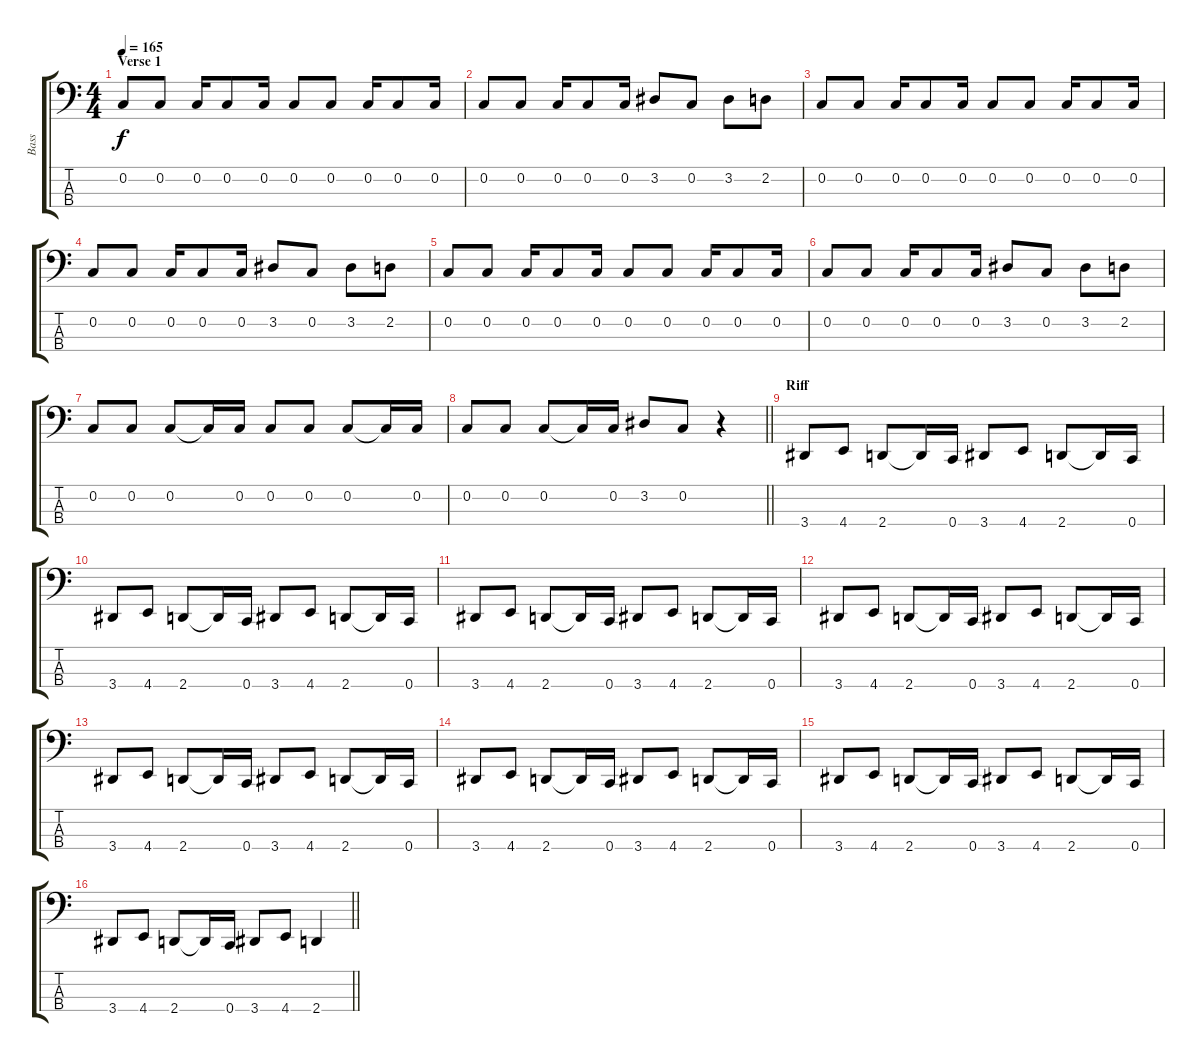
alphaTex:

\track ("Bass" "Bass") {instrument electricbassfinger}
\staff {score tabs}
\tuning (F2 C2 G1 C1) {hide}
\ts (4 4)
\section ("" "Verse 1")
\tempo 165
\clef f4
\ks c
0.2.8{dy f} 0.2.8 0.2.16 0.2.8 0.2.16 0.2.8 0.2.8 0.2.16 0.2.8 0.2.16 |
0.2.8 0.2.8 0.2.16 0.2.8 0.2.16 3.2.8 0.2.8 3.2.8 2.2.8 |
0.2.8 0.2.8 0.2.16 0.2.8 0.2.16 0.2.8 0.2.8 0.2.16 0.2.8 0.2.16 |
0.2.8 0.2.8 0.2.16 0.2.8 0.2.16 3.2.8 0.2.8 3.2.8 2.2.8 |
0.2.8 0.2.8 0.2.16 0.2.8 0.2.16 0.2.8 0.2.8 0.2.16 0.2.8 0.2.16 |
0.2.8 0.2.8 0.2.16 0.2.8 0.2.16 3.2.8 0.2.8 3.2.8 2.2.8 |
0.2.8 0.2.8 0.2.8 0.2{t}.16 0.2.16 0.2.8 0.2.8 0.2.8 0.2{t}.16 0.2.16 |
\barLineRight lightlight
0.2.8 0.2.8 0.2.8 0.2{t}.16 0.2.16 3.2.8 0.2.8 r.4 |
\section ("" "Riff")
3.4.8 4.4.8 2.4.8 2.4{t}.16 0.4.16 3.4.8 4.4.8 2.4.8 2.4{t}.16 0.4.16 |
3.4.8 4.4.8 2.4.8 2.4{t}.16 0.4.16 3.4.8 4.4.8 2.4.8 2.4{t}.16 0.4.16 |
3.4.8 4.4.8 2.4.8 2.4{t}.16 0.4.16 3.4.8 4.4.8 2.4.8 2.4{t}.16 0.4.16 |
3.4.8 4.4.8 2.4.8 2.4{t}.16 0.4.16 3.4.8 4.4.8 2.4.8 2.4{t}.16 0.4.16 |
3.4.8 4.4.8 2.4.8 2.4{t}.16 0.4.16 3.4.8 4.4.8 2.4.8 2.4{t}.16 0.4.16 |
3.4.8 4.4.8 2.4.8 2.4{t}.16 0.4.16 3.4.8 4.4.8 2.4.8 2.4{t}.16 0.4.16 |
3.4.8 4.4.8 2.4.8 2.4{t}.16 0.4.16 3.4.8 4.4.8 2.4.8 2.4{t}.16 0.4.16 |
\barLineRight lightlight
3.4.8 4.4.8 2.4.8 2.4{t}.16 0.4.16 3.4.8 4.4.8 2.4.4
